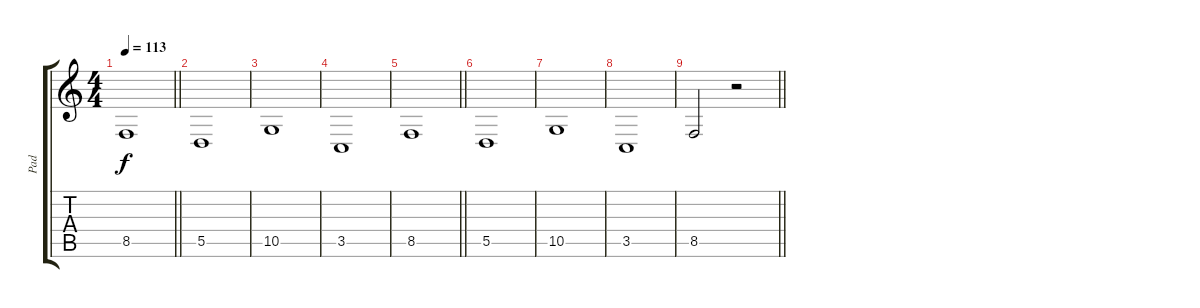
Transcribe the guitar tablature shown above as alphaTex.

\track ("Pad" "Pad") {instrument pad2warm}
\staff {score tabs}
\tuning (E4 B3 G3 D3 A2 E2) {hide}
\ts (4 4)
\tempo 113
\clef g2
\barLineRight lightlight
\ks c
8.5.1{dy f} |
5.5.1{instrument pad2warm} |
10.5.1 |
3.5.1 |
\barLineRight lightlight
8.5.1 |
5.5.1{instrument pad2warm} |
10.5.1 |
3.5.1 |
\barLineRight lightlight
8.5.2 r.2
